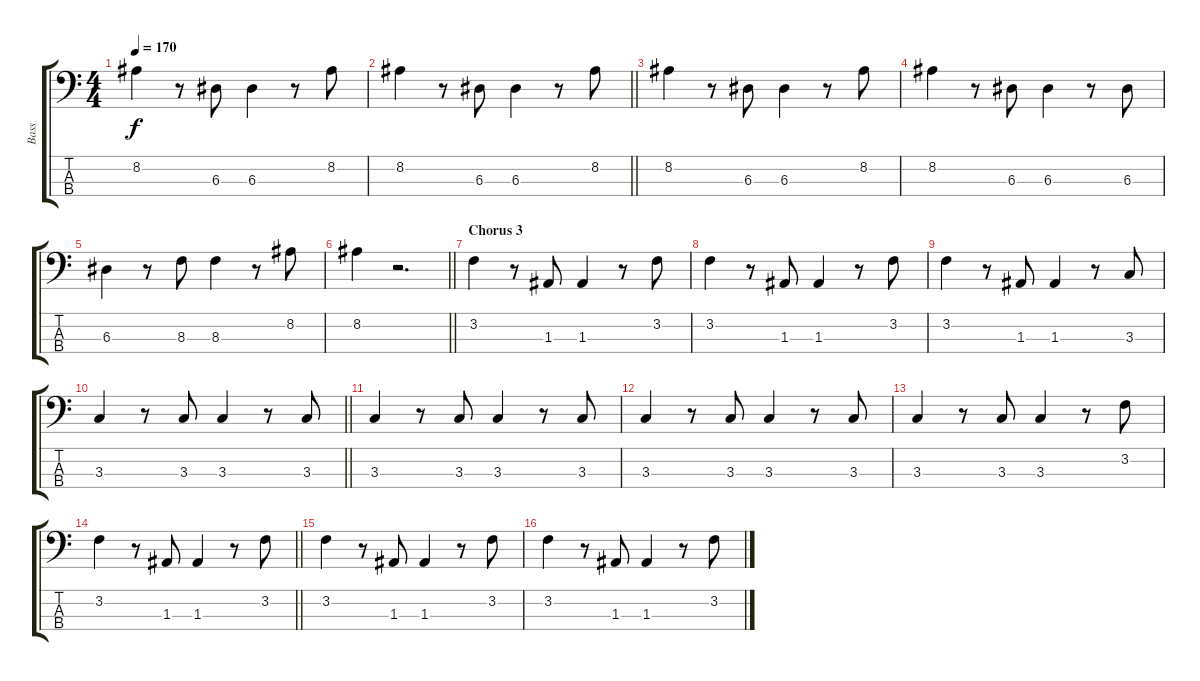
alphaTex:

\track ("Bass" "Bass") {instrument electricbassfinger}
\staff {score tabs}
\tuning (G2 D2 A1 E1) {hide}
\ts (4 4)
\tempo 170
\clef f4
\ks c
8.2.4{dy f} r.8 6.3.8 6.3.4 r.8 8.2.8 |
\barLineRight lightlight
8.2.4 r.8 6.3.8 6.3.4 r.8 8.2.8 |
8.2.4 r.8 6.3.8 6.3.4 r.8 8.2.8 |
8.2.4 r.8 6.3.8 6.3.4 r.8 6.3.8 |
6.3.4 r.8 8.3.8 8.3.4 r.8 8.2.8 |
\barLineRight lightlight
8.2.4 r.2{d} |
\section ("" "Chorus 3")
3.2.4 r.8 1.3.8 1.3.4 r.8 3.2.8 |
3.2.4 r.8 1.3.8 1.3.4 r.8 3.2.8 |
3.2.4 r.8 1.3.8 1.3.4 r.8 3.3.8 |
\barLineRight lightlight
3.3.4 r.8 3.3.8 3.3.4 r.8 3.3.8 |
3.3.4 r.8 3.3.8 3.3.4 r.8 3.3.8 |
3.3.4 r.8 3.3.8 3.3.4 r.8 3.3.8 |
3.3.4 r.8 3.3.8 3.3.4 r.8 3.2.8 |
\barLineRight lightlight
3.2.4 r.8 1.3.8 1.3.4 r.8 3.2.8 |
3.2.4 r.8 1.3.8 1.3.4 r.8 3.2.8 |
3.2.4 r.8 1.3.8 1.3.4 r.8 3.2.8
